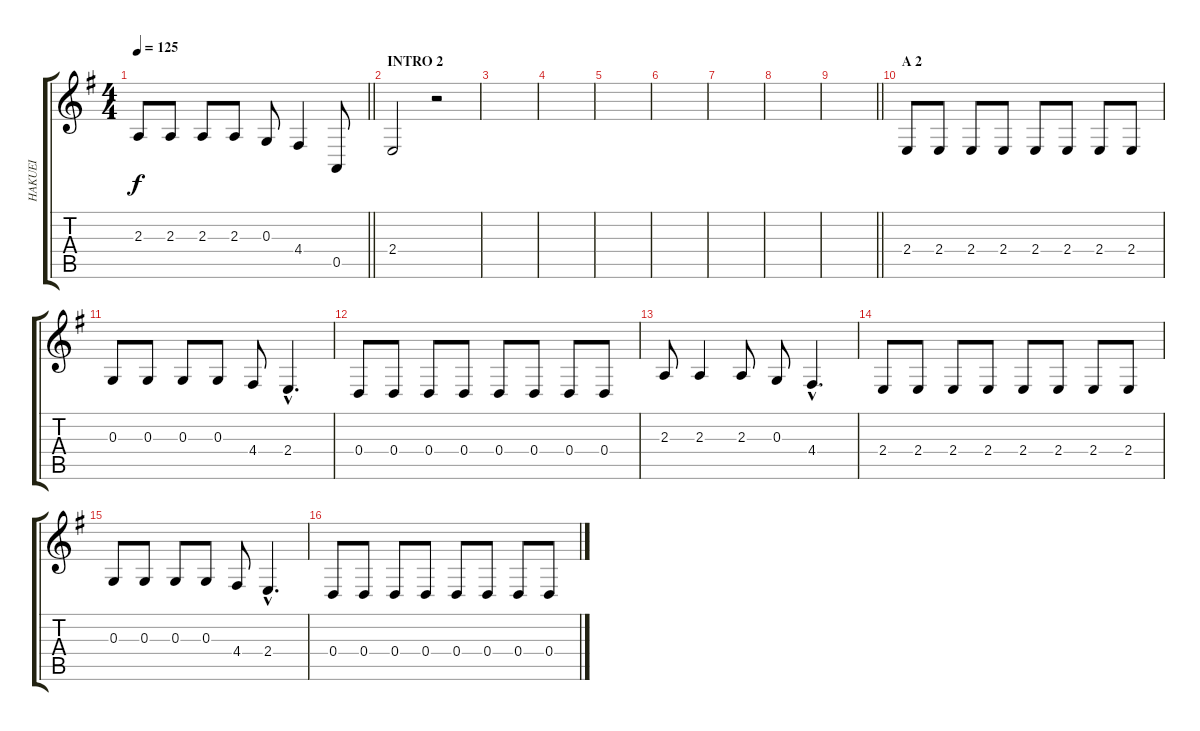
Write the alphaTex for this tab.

\track ("HAKUEI" "HAKUEI") {instrument oboe}
\staff {score tabs}
\tuning (E4 B3 G3 D3 A2 E2) {hide}
\ts (4 4)
\tempo 125
\clef g2
\barLineRight lightlight
\ks g
2.3.8{dy f} 2.3.8 2.3.8 2.3.8 0.3.8 4.4.4 0.5.8 |
\section ("" "INTRO 2")
2.4.2 r.2 |
|
|
|
|
|
|
\barLineRight lightlight
|
\section ("" "A 2")
2.4.8 2.4.8 2.4.8 2.4.8 2.4.8 2.4.8 2.4.8 2.4.8 |
0.3.8 0.3.8 0.3.8 0.3.8 4.4.8 2.4{hac}.4{d} |
0.4.8 0.4.8 0.4.8 0.4.8 0.4.8 0.4.8 0.4.8 0.4.8 |
2.3.8 2.3.4 2.3.8 0.3.8 4.4{hac}.4{d} |
2.4.8 2.4.8 2.4.8 2.4.8 2.4.8 2.4.8 2.4.8 2.4.8 |
0.3.8 0.3.8 0.3.8 0.3.8 4.4.8 2.4{hac}.4{d} |
0.4.8 0.4.8 0.4.8 0.4.8 0.4.8 0.4.8 0.4.8 0.4.8
